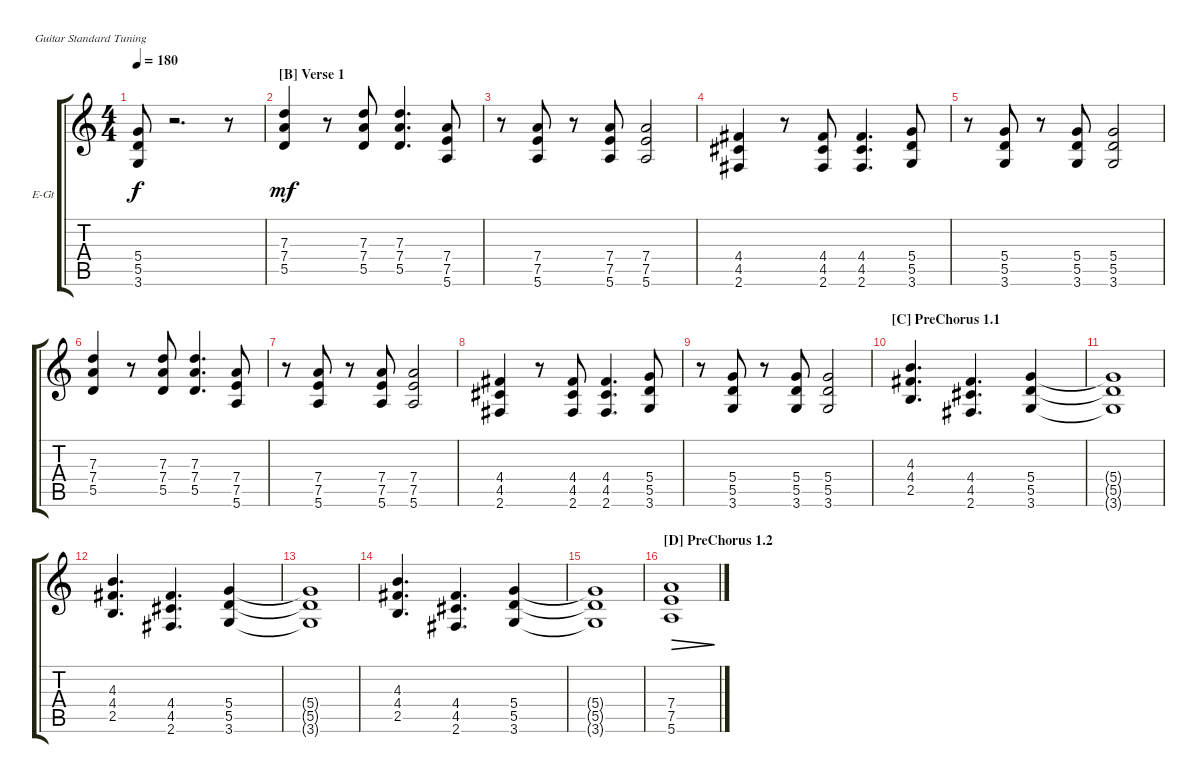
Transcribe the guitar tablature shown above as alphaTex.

\defaultSystemsLayout 4
\bracketExtendMode groupsimilarinstruments
\firstSystemTrackNameOrientation horizontal
\otherSystemsTrackNameOrientation horizontal
\track ("Rhythm Guitar" "E-Gt") {instrument overdrivenguitar}
\staff {score tabs}
\tuning (E4 B3 G3 D3 A2 E2)
\ts (4 4)
\tempo 180
\clef g2
\ks c
(3.6 5.5 5.4).8{dy f} r.2{d} r.8 |
\section ("B" "Verse 1")
(5.5 7.4 7.3).4{dy mf} r.8 (5.5 7.4 7.3).8 (7.3 7.4 5.5).4{d} (5.6 7.5 7.4).8 |
r.8 (5.6 7.5 7.4).8 r.8 (5.6 7.5 7.4).8 (5.6 7.5 7.4).2 |
(4.5 4.4 2.6).4 r.8 (4.5 4.4 2.6).8 (4.4 4.5 2.6).4{d} (3.6 5.5 5.4).8 |
r.8 (3.6 5.5 5.4).8 r.8 (3.6 5.5 5.4).8 (3.6 5.5 5.4).2 |
(5.5 7.4 7.3).4 r.8 (5.5 7.4 7.3).8 (7.3 7.4 5.5).4{d} (5.6 7.5 7.4).8 |
r.8 (5.6 7.5 7.4).8 r.8 (5.6 7.5 7.4).8 (5.6 7.5 7.4).2 |
(4.5 4.4 2.6).4 r.8 (4.5 4.4 2.6).8 (4.4 4.5 2.6).4{d} (3.6 5.5 5.4).8 |
r.8 (3.6 5.5 5.4).8 r.8 (3.6 5.5 5.4).8 (3.6 5.5 5.4).2 |
\section ("C" "PreChorus 1.1")
(2.5 4.4 4.3).4{d} (2.6 4.5 4.4).4{d} (5.4 5.5 3.6).4 |
(3.6{t} 5.5{t} 5.4{t}).1 |
(2.5 4.4 4.3).4{d} (2.6 4.5 4.4).4{d} (5.4 5.5 3.6).4 |
(3.6{t} 5.5{t} 5.4{t}).1 |
(2.5 4.4 4.3).4{d} (2.6 4.5 4.4).4{d} (5.4 5.5 3.6).4 |
(3.6{t} 5.5{t} 5.4{t}).1 |
\section ("D" "PreChorus 1.2")
(5.6 7.5 7.4).1{dec}
